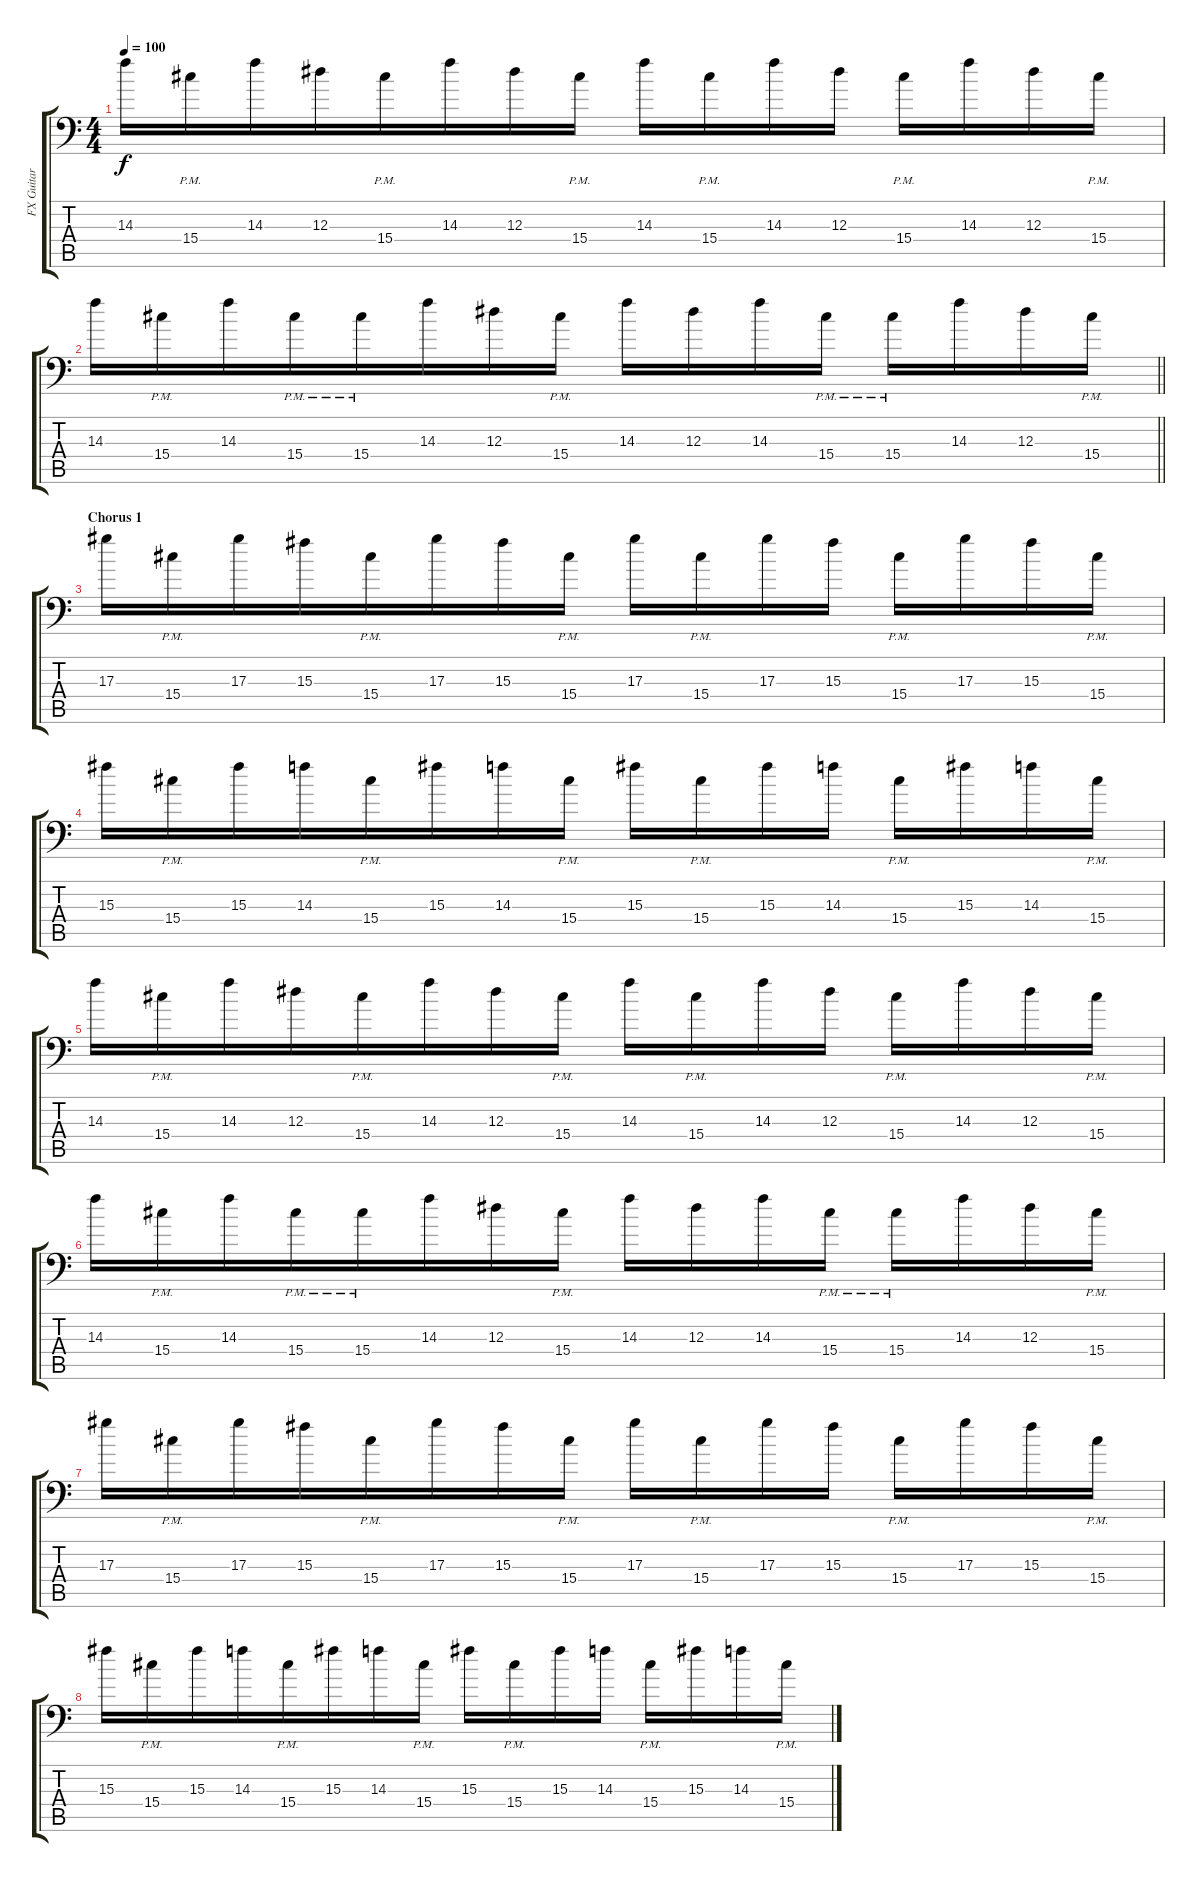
\track ("FX Guitar 1" "FX Guitar ") {instrument electricguitarclean}
\staff {score tabs}
\tuning (C4 G3 Eb3 Bb2 F2 Bb1) {hide}
\ts (4 4)
\tempo 100
\clef f4
\ks c
14.3.16{dy f beam merge} 15.4{pm}.16 14.3.16{beam merge} 12.3.16{beam merge} 15.4{pm}.16{beam merge} 14.3.16{beam merge} 12.3.16 15.4{pm}.16 14.3.16{beam merge} 15.4{pm}.16{beam merge} 14.3.16 12.3.16 15.4{pm}.16 14.3.16 12.3.16{beam merge} 15.4{pm}.16 |
\barLineRight lightlight
14.3.16{beam merge} 15.4{pm}.16 14.3.16{beam merge} 15.4{pm}.16{beam merge} 15.4{pm}.16{beam merge} 14.3.16{beam merge} 12.3.16 15.4{pm}.16 14.3.16 12.3.16{beam merge} 14.3.16{beam merge} 15.4{pm}.16 15.4{pm}.16 14.3.16 12.3.16 15.4{pm}.16 |
\section ("" "Chorus 1")
17.3.16{beam merge} 15.4{pm}.16 17.3.16{beam merge} 15.3.16{beam merge} 15.4{pm}.16{beam merge} 17.3.16{beam merge} 15.3.16 15.4{pm}.16 17.3.16{beam merge} 15.4{pm}.16{beam merge} 17.3.16 15.3.16 15.4{pm}.16 17.3.16 15.3.16 15.4{pm}.16 |
15.3.16{beam merge} 15.4{pm}.16 15.3.16{beam merge} 14.3.16{beam merge} 15.4{pm}.16{beam merge} 15.3.16{beam merge} 14.3.16 15.4{pm}.16 15.3.16 15.4{pm}.16{beam merge} 15.3.16 14.3.16 15.4{pm}.16 15.3.16 14.3.16{beam merge} 15.4{pm}.16 |
14.3.16{beam merge} 15.4{pm}.16 14.3.16{beam merge} 12.3.16{beam merge} 15.4{pm}.16{beam merge} 14.3.16{beam merge} 12.3.16 15.4{pm}.16 14.3.16{beam merge} 15.4{pm}.16{beam merge} 14.3.16 12.3.16 15.4{pm}.16 14.3.16 12.3.16{beam merge} 15.4{pm}.16 |
14.3.16{beam merge} 15.4{pm}.16 14.3.16{beam merge} 15.4{pm}.16{beam merge} 15.4{pm}.16{beam merge} 14.3.16{beam merge} 12.3.16 15.4{pm}.16 14.3.16 12.3.16{beam merge} 14.3.16{beam merge} 15.4{pm}.16 15.4{pm}.16 14.3.16 12.3.16 15.4{pm}.16 |
17.3.16{beam merge} 15.4{pm}.16 17.3.16{beam merge} 15.3.16{beam merge} 15.4{pm}.16{beam merge} 17.3.16{beam merge} 15.3.16 15.4{pm}.16 17.3.16{beam merge} 15.4{pm}.16{beam merge} 17.3.16 15.3.16 15.4{pm}.16 17.3.16 15.3.16 15.4{pm}.16 |
15.3.16{beam merge} 15.4{pm}.16 15.3.16{beam merge} 14.3.16{beam merge} 15.4{pm}.16{beam merge} 15.3.16{beam merge} 14.3.16 15.4{pm}.16 15.3.16 15.4{pm}.16{beam merge} 15.3.16 14.3.16 15.4{pm}.16 15.3.16 14.3.16{beam merge} 15.4{pm}.16
